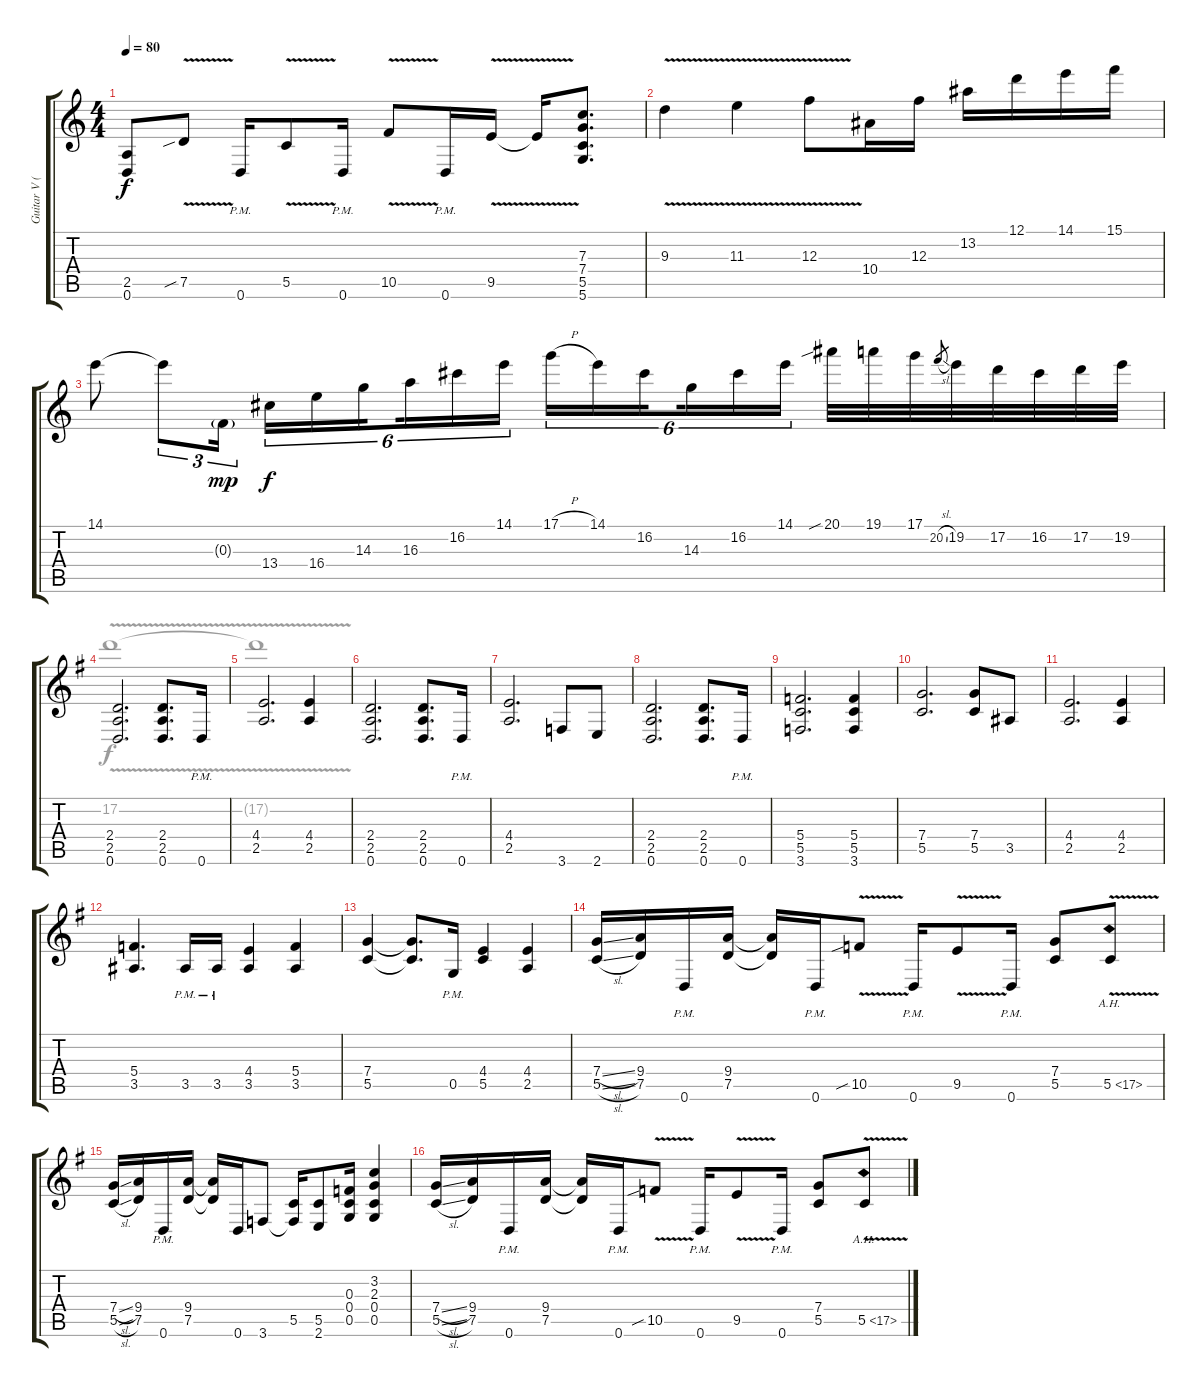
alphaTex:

\track ("Guitar V (Tune down 1 step)" "Guitar V (") {instrument distortionguitar}
\staff {score tabs}
\tuning (D4 A3 F3 C3 G2 D2) {hide}
\voice
\ts (4 4)
\tempo 80
\clef g2
\ks c
(2.5 0.6).8{dy f} 7.5{v sib}.8 0.6{pm}.16 5.5{v}.8 0.6{pm}.16 10.5{v}.8 0.6{pm}.16 9.5{v}.16 9.5{t}.16 (7.3 7.4 5.5 5.6).8{d} |
9.3{v}.4 11.3{v}.4 12.3{v}.8 10.4.16 12.3.16 13.2.16 12.1.16 14.1.16 15.1.16 |
14.1.8 14.1{t}.8{tu (3 2)} 0.3{g}.16{tu (3 2) dy mp} 13.4.16{tu (6 4) dy f} 16.4.16{tu (6 4)} 14.3.16{tu (6 4) beam splitsecondary} 16.3.16{tu (6 4)} 16.2.16{tu (6 4)} 14.1.16{tu (6 4)} 17.1{h}.16{tu (6 4)} 14.1.16{tu (6 4)} 16.2.16{tu (6 4) beam splitsecondary} 14.3.16{tu (6 4)} 16.2.16{tu (6 4)} 14.1.16{tu (6 4)} 20.1{sib}.32 19.1.32 17.1.32 20.2{sl}.8{gr} 19.2.32 17.2.32 16.2.32 17.2.32 19.2.32 |
\ks g
(2.4 2.5 0.6).2{d} (2.4 2.5 0.6).8{d} 0.6{pm}.16 |
(4.4 2.5).2{d} (4.4 2.5).4 |
(2.4 2.5 0.6).2{d} (2.4 2.5 0.6).8{d} 0.6{pm}.16 |
(4.4 2.5).2{d} 3.6.8 2.6.8 |
(2.4 2.5 0.6).2{d} (2.4 2.5 0.6).8{d} 0.6{pm}.16 |
(5.4 5.5 3.6).2{d} (5.4 5.5 3.6).4 |
(7.4 5.5).2{d} (7.4 5.5).8 3.5.8 |
(4.4 2.5).2{d} (4.4 2.5).4 |
(5.4 3.5).4{d} 3.5{pm}.16 3.5{pm}.16 (4.4 3.5).4 (5.4 3.5).4 |
(7.4 5.5).4 (7.4{t} 5.5{t}).8{d} 0.5{pm}.16 (4.4 5.5).4 (4.4 2.5).4 |
(7.4{sl} 5.5{sl}).16 (9.4 7.5).16 0.6{pm}.16 (9.4 7.5).16 (9.4{t} 7.5{t}).16 0.6{pm}.16 10.5{v sib}.8 0.6{pm}.16 9.5{v}.8 0.6{pm}.16 (7.4 5.5).8 5.5{ah 12 v}.8 |
(7.4{sl} 5.5{sl}).16 (9.4 7.5).16 0.6{pm}.16 (9.4 7.5).16 (9.4{t} 7.5{t}).16 0.6.16 3.6.8 (5.5 3.6{t}).16 (5.5 2.6).8 (0.3 0.4 0.5).16 (3.2 2.3 0.4 0.5).4 |
(7.4{sl} 5.5{sl}).16 (9.4 7.5).16 0.6{pm}.16 (9.4 7.5).16 (9.4{t} 7.5{t}).16 0.6{pm}.16 10.5{v sib}.8 0.6{pm}.16 9.5{v}.8 0.6{pm}.16 (7.4 5.5).8 5.5{ah 12 v}.8
\voice
\clef g2
\ottava regular
\simile none
\ks c
|
|
|
\ks g
17.2{v}.1 |
17.2{t}.1 |
|
|
|
|
|
|
|
|
|
|
